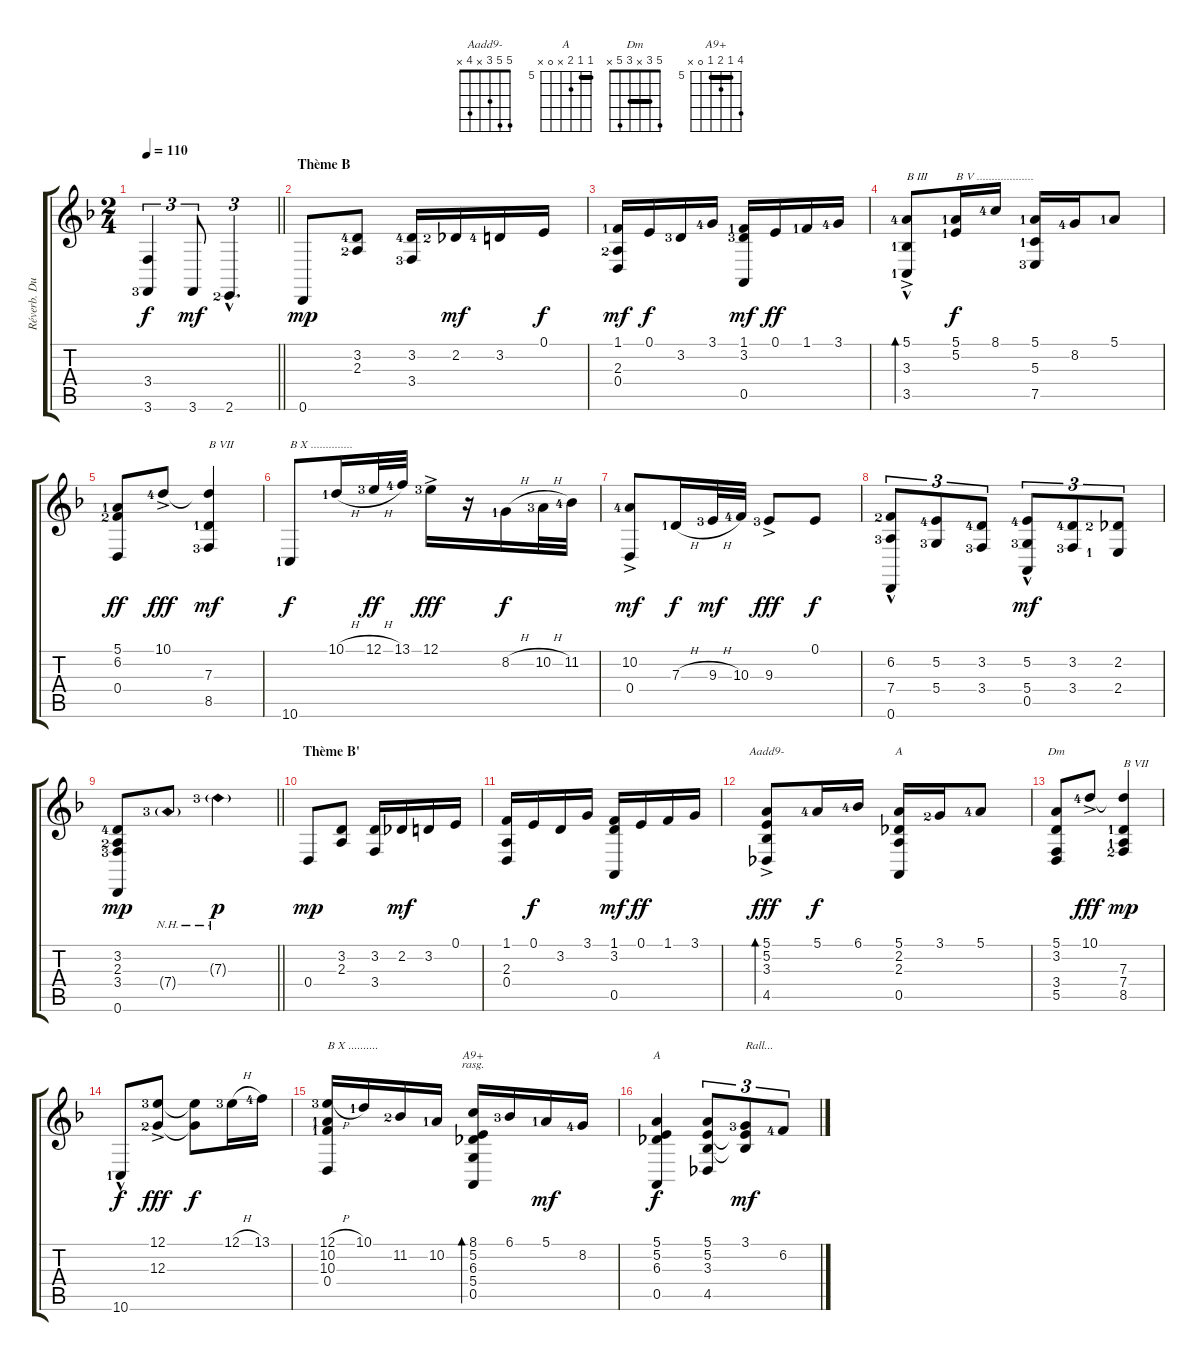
\track ("Réverb. Du Pauvre" "Réverb. Du") {instrument orchestralharp}
\staff {score tabs}
\tuning (E4 B3 G3 D3 A2 D2) {hide}
\chord ("Aadd9-" 5 5 3 x 4 x) {barre 3}
\chord ("A" 5 2 2 x 0 x) {barre 2}
\chord ("Dm" 5 3 x 3 5 x) {barre 3}
\chord ("A9+" 8 5 6 5 0 x) {firstfret 5 barre 5}
\chord ("A" 5 5 6 x 0 x) {firstfret 5 barre 5}
\ts (2 4)
\tempo 110
\clef g2
\barLineRight lightlight
\ks dminor
(3.4{t} 3.6{lf 4}).4{tu (3 2) dy f} 3.6.8{tu (3 2) dy mf} 2.6{hac lf 3}.4{d tu (3 2)} |
\section ("" "Thème B")
0.6.8{dy mp volume 6 balance 8 instrument orchestralharp} (3.2{lf 5} 2.3{lf 3}).8 (3.2{lf 5} 3.4{lf 4}).16 2.2{lf 3}.16{dy mf} 3.2{lf 5}.16 0.1.16{dy f} |
(1.1{lf 2} 2.3{lf 3} 0.4).16{dy mf} 0.1.16{dy f} 3.2{lf 4}.16 3.1{lf 5}.16 (1.1{lf 2} 3.2{lf 4} 0.5).16{dy mf} 0.1.16{dy ff} 1.1{lf 2}.16 3.1{lf 5}.16 |
(5.1{ac lf 5} 3.3{lf 2} 3.5{hac lf 2}).8{bd 30 txt "B III"} (5.1{lf 2} 5.2{lf 2}).16{txt "B V ..................." dy f} 8.1{lf 5}.16 (5.1{lf 2} 5.3{lf 2} 7.5{lf 4}).16 8.2{lf 5}.16 5.1{lf 2}.8 |
(5.1{lf 2} 6.2{lf 3} 0.4).8{dy ff} 10.1{ac lf 5}.8{dy fff} (10.1{t} 7.3{lf 2} 8.5{lf 4}).4{txt "B VII" dy mf} |
10.6{lf 2}.8{txt "B X .............." dy f} 10.1{h lf 2}.16 12.1{h lf 4}.32{dy ff} 13.1{lf 5}.32 12.1{ac lf 4}.16{dy fff} r.16 8.2{h lf 2}.16{dy f} 10.2{h lf 4}.32 11.2{lf 5}.32 |
(10.2{ac lf 5} 0.4).8{dy mf} 7.3{h lf 2}.16{dy f} 9.3{h lf 4}.32{dy mf} 10.3{lf 5}.32 9.3{ac lf 4}.8{dy fff} 0.1.8{dy f} |
(6.2{lf 3} 7.4{lf 4} 0.6{hac}).8{tu (3 2)} (5.2{lf 5} 5.4{lf 4}).8{tu (3 2)} (3.2{lf 5} 3.4{lf 4}).8{tu (3 2)} (5.2{lf 5} 5.4{lf 4} 0.5{hac}).8{tu (3 2) dy mf} (3.2{lf 5} 3.4{lf 4}).8{tu (3 2)} (2.2{lf 3} 2.4{lf 2}).8{tu (3 2)} |
\barLineRight lightlight
(3.2{lf 5} 2.3{lf 3} 3.4{lf 4} 0.6).8{dy mp} 7.4{nh g lf 4}.8 7.3{nh g lf 4}.4{dy p} |
\section ("" "Thème B'")
0.4.8{dy mp} (3.2 2.3).8 (3.2 3.4).16 2.2.16{dy mf} 3.2.16 0.1.16 |
(1.1 2.3 0.4).16 0.1.16{dy f} 3.2.16 3.1.16 (1.1 3.2 0.5).16{dy mf} 0.1.16{dy ff} 1.1.16 3.1.16 |
(5.1{ac} 5.2{ac} 3.3{ac} 4.5{ac}).8{bd 120 ch "Aadd9-" dy fff} 5.1{lf 5}.16{dy f} 6.1{lf 5}.16 (5.1 2.2 2.3 0.5).16{ch "A"} 3.1{lf 3}.16 5.1{lf 5}.8 |
(5.1 3.2 3.4 5.5).8{ch "Dm"} 10.1{ac lf 5}.8{dy fff} (10.1{t} 7.3{lf 2} 7.4{lf 2} 8.5{lf 3}).4{txt "B VII" dy mp} |
10.6{hac lf 2}.8{dy f} (12.1{ac lf 4} 12.3{ac lf 3}).8{dy fff} (12.1{t} 12.3{t}).8{dy f} 12.1{h lf 4}.16 13.1{lf 5}.16 |
(12.1{h lf 4} 10.2{lf 2} 10.3{lf 2} 0.4).16{txt "B X .........."} 10.1{lf 2}.16 11.2{lf 3}.16 10.2{lf 2}.16 (8.1 5.2 6.3 5.4 0.5).16{bd 60 ch "A9+" rasg ii} 6.1{lf 4}.16 5.1{lf 2}.16{dy mf} 8.2{lf 5}.16 |
(5.1 5.2 6.3 0.5).4{ch "A" dy f volume 4 balance 8 instrument orchestralharp} (5.1 5.2 3.3 4.5).8{tu (3 2)} (3.1{lf 4} 5.2{t} 3.3{t}).8{tu (3 2) txt "Rall..." dy mf} 6.2{lf 5}.8{tu (3 2)}
